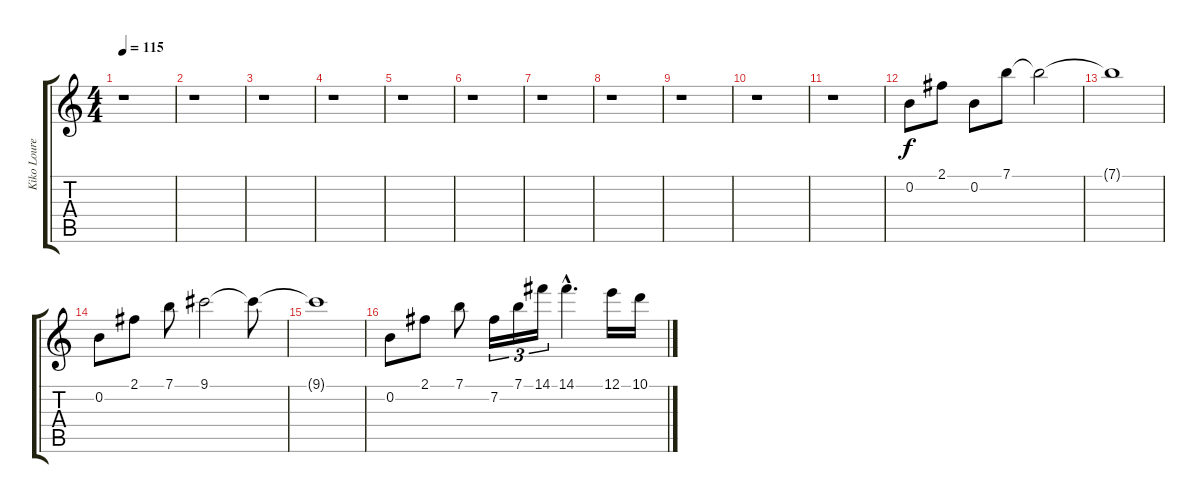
\track ("Kiko Loureiro" "Kiko Loure") {instrument distortionguitar}
\staff {score tabs}
\tuning (E4 B3 G3 D3 A2 E2) {hide}
\ts (4 4)
\tempo 115
\clef g2
\ks c
r.1{dy f} |
r.1 |
r.1 |
r.1 |
r.1 |
r.1 |
r.1 |
r.1 |
r.1 |
r.1 |
r.1 |
0.2.8 2.1.8 0.2.8 7.1.8 7.1{t}.2 |
7.1{t}.1 |
0.2.8 2.1.8 7.1.8 9.1.2 9.1{t}.8 |
9.1{t}.1 |
0.2.8 2.1.8 7.1.8 7.2.16{tu (3 2)} 7.1.16{tu (3 2)} 14.1.16{tu (3 2)} 14.1{hac}.4{d} 12.1.16 10.1.16
